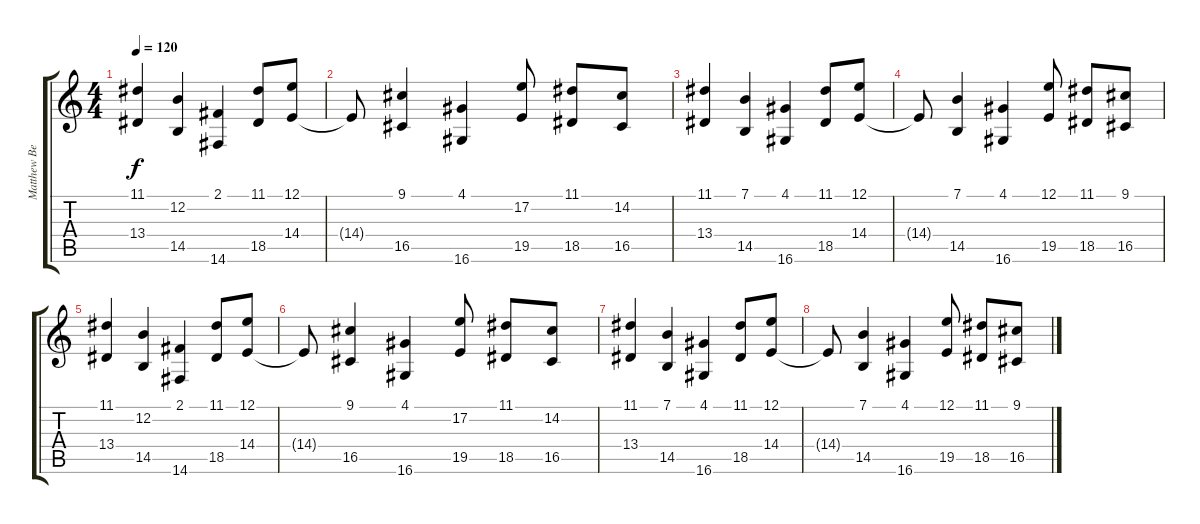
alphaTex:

\track ("Matthew Bellamy" "Matthew Be") {instrument electricgrandpiano}
\staff {score tabs}
\tuning (E4 B3 G3 D3 A2 E2) {hide}
\ts (4 4)
\tempo 120
\clef g2
\ks c
(11.1 13.4).4{dy f} (12.2 14.5).4 (2.1 14.6).4 (11.1 18.5).8 (12.1 14.4).8 |
14.4{t}.8 (9.1 16.5).4 (4.1 16.6).4 (17.2 19.5).8 (11.1 18.5).8 (14.2 16.5).8 |
(11.1 13.4).4 (7.1 14.5).4 (4.1 16.6).4 (11.1 18.5).8 (12.1 14.4).8 |
14.4{t}.8 (7.1 14.5).4 (4.1 16.6).4 (12.1 19.5).8 (11.1 18.5).8 (9.1 16.5).8 |
(11.1 13.4).4 (12.2 14.5).4 (2.1 14.6).4 (11.1 18.5).8 (12.1 14.4).8 |
14.4{t}.8 (9.1 16.5).4 (4.1 16.6).4 (17.2 19.5).8 (11.1 18.5).8 (14.2 16.5).8 |
(11.1 13.4).4 (7.1 14.5).4 (4.1 16.6).4 (11.1 18.5).8 (12.1 14.4).8 |
14.4{t}.8 (7.1 14.5).4 (4.1 16.6).4 (12.1 19.5).8 (11.1 18.5).8 (9.1 16.5).8
